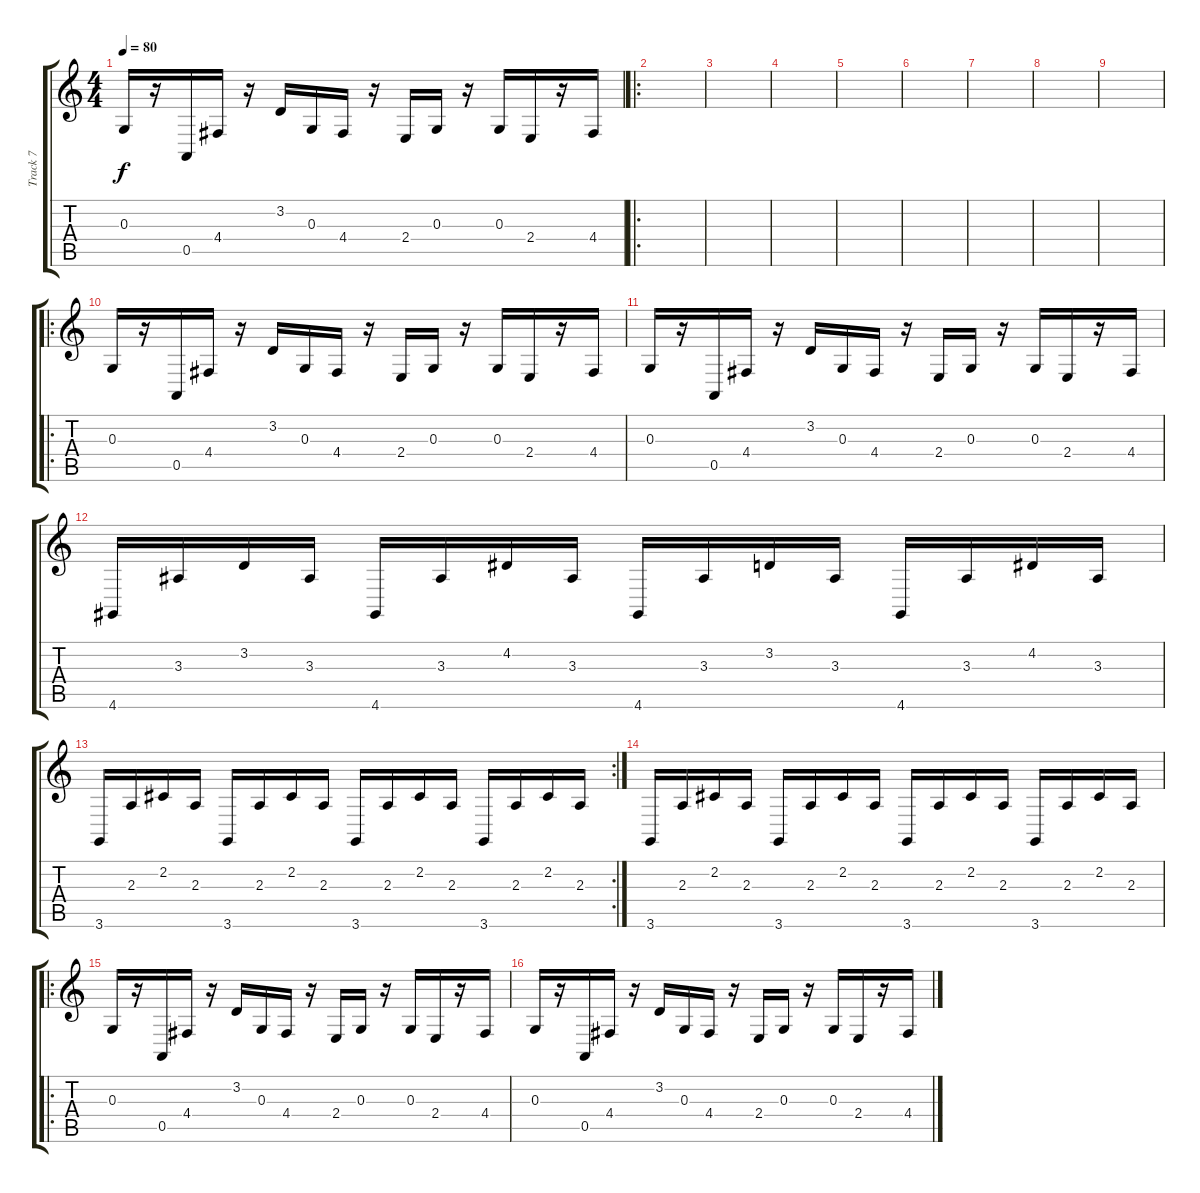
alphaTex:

\track ("Track 7" "Track 7") {instrument acousticgrandpiano}
\staff {score tabs}
\tuning (E4 B3 G3 D3 A2 E2) {hide}
\ts (4 4)
\tempo 80
\clef g2
\ks c
0.3.16{dy f} r.16 0.5.16 4.4.16 r.16 3.2.16 0.3.16 4.4.16 r.16 2.4.16 0.3.16 r.16 0.3.16 2.4.16 r.16 4.4.16 |
\ro
|
|
|
|
|
|
|
|
\ro
0.3.16 r.16 0.5.16 4.4.16 r.16 3.2.16 0.3.16 4.4.16 r.16 2.4.16 0.3.16 r.16 0.3.16 2.4.16 r.16 4.4.16 |
0.3.16 r.16 0.5.16 4.4.16 r.16 3.2.16 0.3.16 4.4.16 r.16 2.4.16 0.3.16 r.16 0.3.16 2.4.16 r.16 4.4.16 |
4.6.16 3.3.16 3.2.16 3.3.16 4.6.16 3.3.16 4.2.16 3.3.16 4.6.16 3.3.16 3.2.16 3.3.16 4.6.16 3.3.16 4.2.16 3.3.16 |
\rc 2
3.6.16 2.3.16 2.2.16 2.3.16 3.6.16 2.3.16 2.2.16 2.3.16 3.6.16 2.3.16 2.2.16 2.3.16 3.6.16 2.3.16 2.2.16 2.3.16 |
3.6.16 2.3.16 2.2.16 2.3.16 3.6.16 2.3.16 2.2.16 2.3.16 3.6.16 2.3.16 2.2.16 2.3.16 3.6.16 2.3.16 2.2.16 2.3.16 |
\ro
0.3.16 r.16 0.5.16 4.4.16 r.16 3.2.16 0.3.16 4.4.16 r.16 2.4.16 0.3.16 r.16 0.3.16 2.4.16 r.16 4.4.16 |
0.3.16 r.16 0.5.16 4.4.16 r.16 3.2.16 0.3.16 4.4.16 r.16 2.4.16 0.3.16 r.16 0.3.16 2.4.16 r.16 4.4.16
